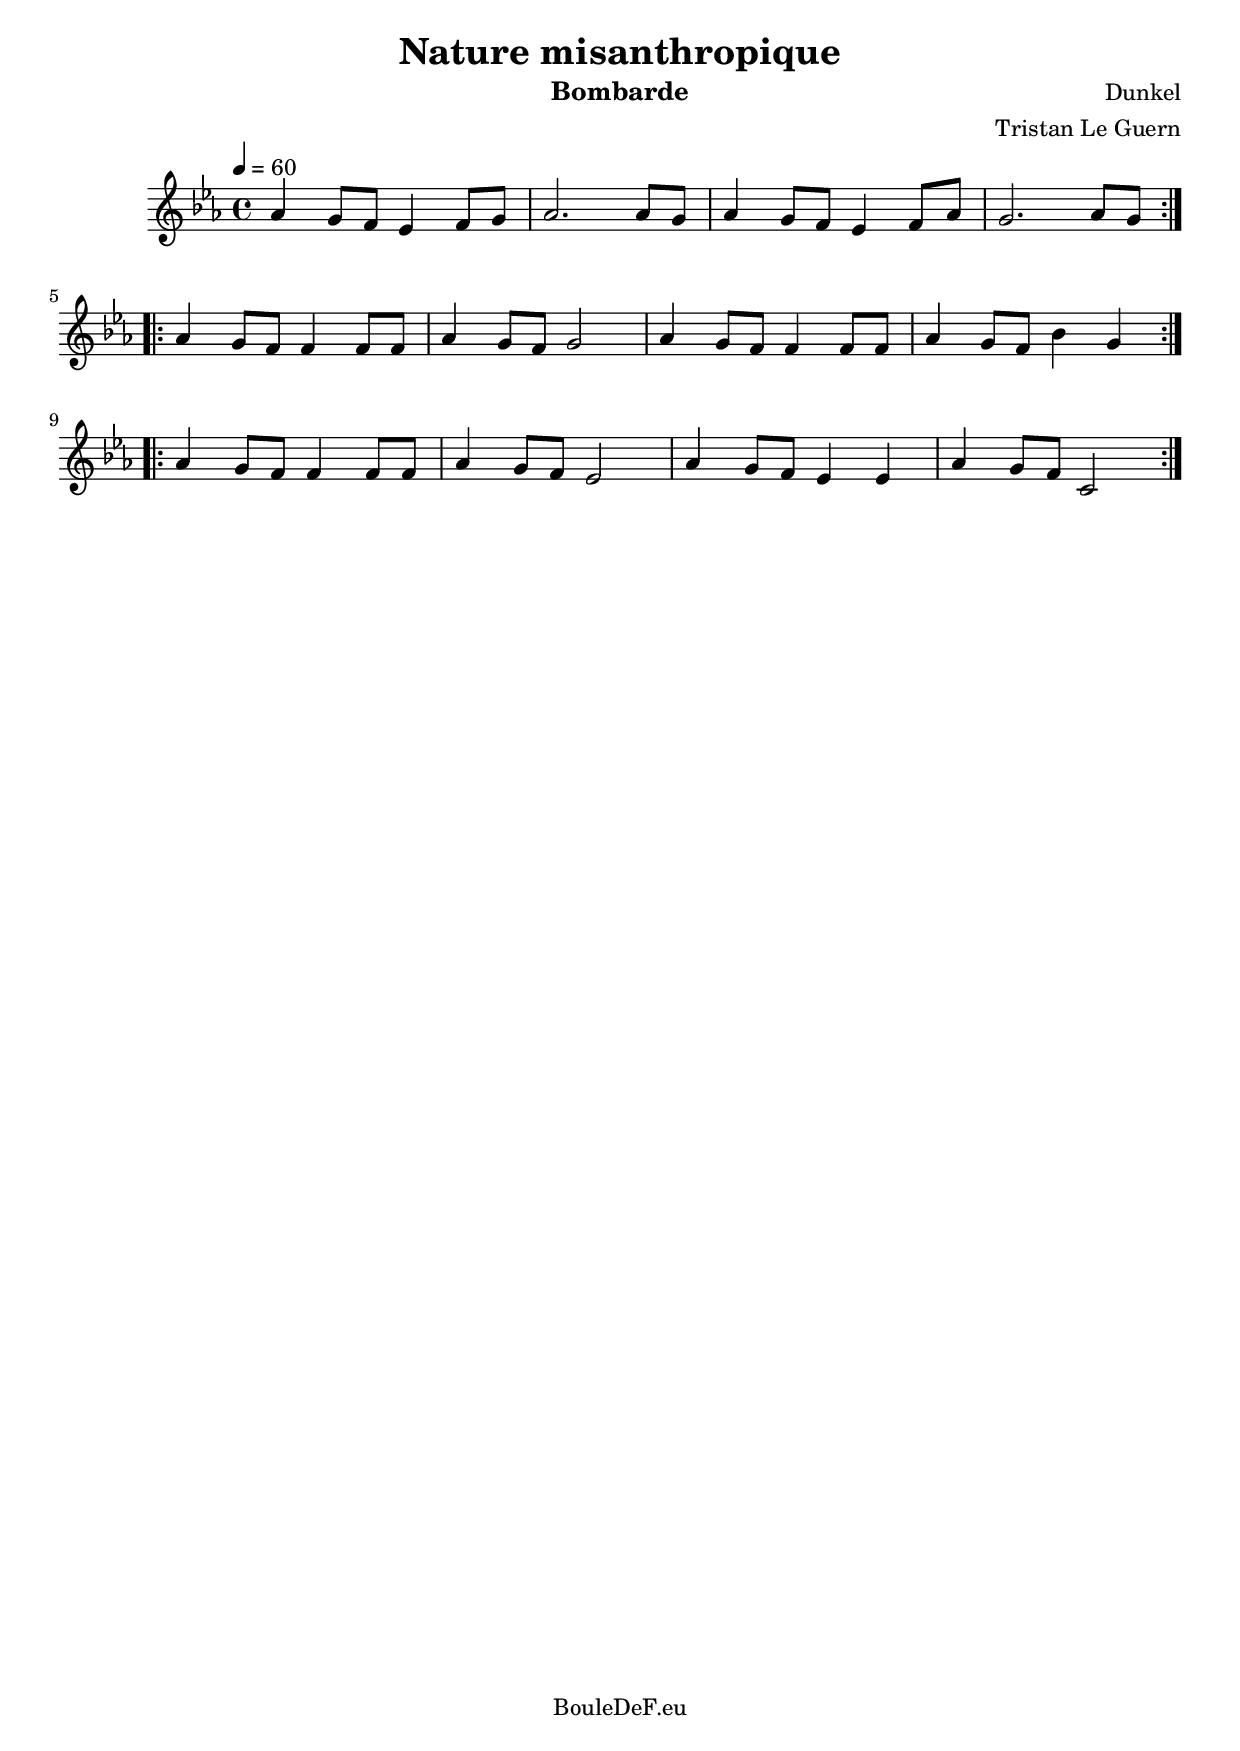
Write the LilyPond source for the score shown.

\version "2.16.2"
\include "italiano.ly"

\header {
	title = "Nature misanthropique"
	composer = "Dunkel"
	arranger = "Tristan Le Guern"
	instrument = "Bombarde"
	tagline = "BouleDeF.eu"
}

\score {
	\new Staff \relative sib {
		\clef treble
		\key mib \major
		\time 4/4
		\tempo 4 = 60
	
		\repeat volta 4 {
			| lab' sol8 fa mib4 fa8 sol
			| lab2. lab8 sol
			| lab4 sol8 fa mib4 fa8 lab
			| sol2. lab8 sol
		}
		\break
		\repeat volta 4 {
			| lab4 sol8 fa fa4 fa8 fa
			| lab4 sol8 fa sol2
			| lab4 sol8 fa fa4 fa8 fa
			| lab4 sol8 fa sib4 sol
		}
		\break
		\repeat volta 4 {
			| lab4 sol8 fa fa4 fa8 fa
			| lab4 sol8 fa mib2
			| lab4 sol8 fa mib4 mib
			| lab4 sol8 fa do2
		}
	}
}


